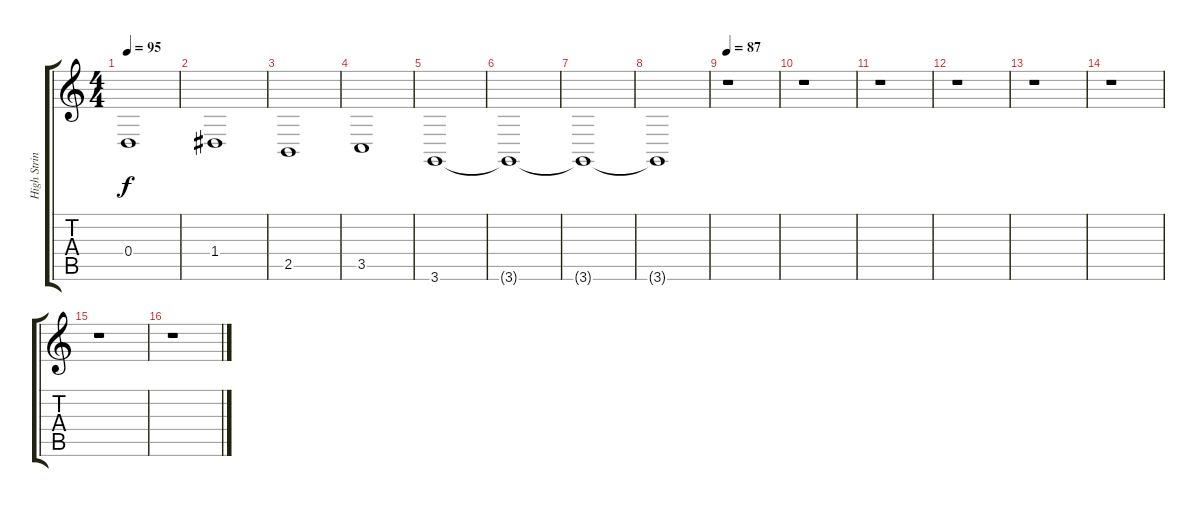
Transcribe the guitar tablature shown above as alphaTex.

\track ("High Strings" "High Strin") {instrument stringensemble1}
\staff {score tabs}
\tuning (E4 B3 G3 D3 A2 E2) {hide}
\ts (4 4)
\tempo 95
\clef g2
\ks c
0.4.1{dy f} |
1.4.1 |
2.5.1 |
3.5.1 |
3.6.1 |
3.6{t}.1 |
3.6{t}.1 |
3.6{t}.1 |
\tempo 87
r.1 |
r.1 |
r.1 |
r.1 |
r.1 |
r.1 |
r.1 |
r.1
